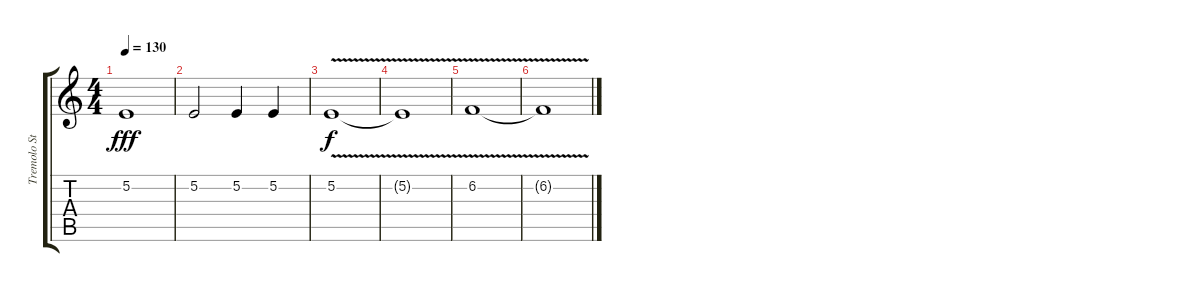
\track ("Tremolo Strings" "Tremolo St") {instrument tremolostrings}
\staff {score tabs}
\tuning (E4 B3 G3 D3 A2 E2) {hide}
\ts (4 4)
\tempo 130
\clef g2
\ks c
5.2.1{dy fff} |
5.2.2 5.2.4 5.2.4 |
5.2{v}.1{dy f} |
5.2{t}.1 |
6.2{v}.1 |
6.2{t}.1
